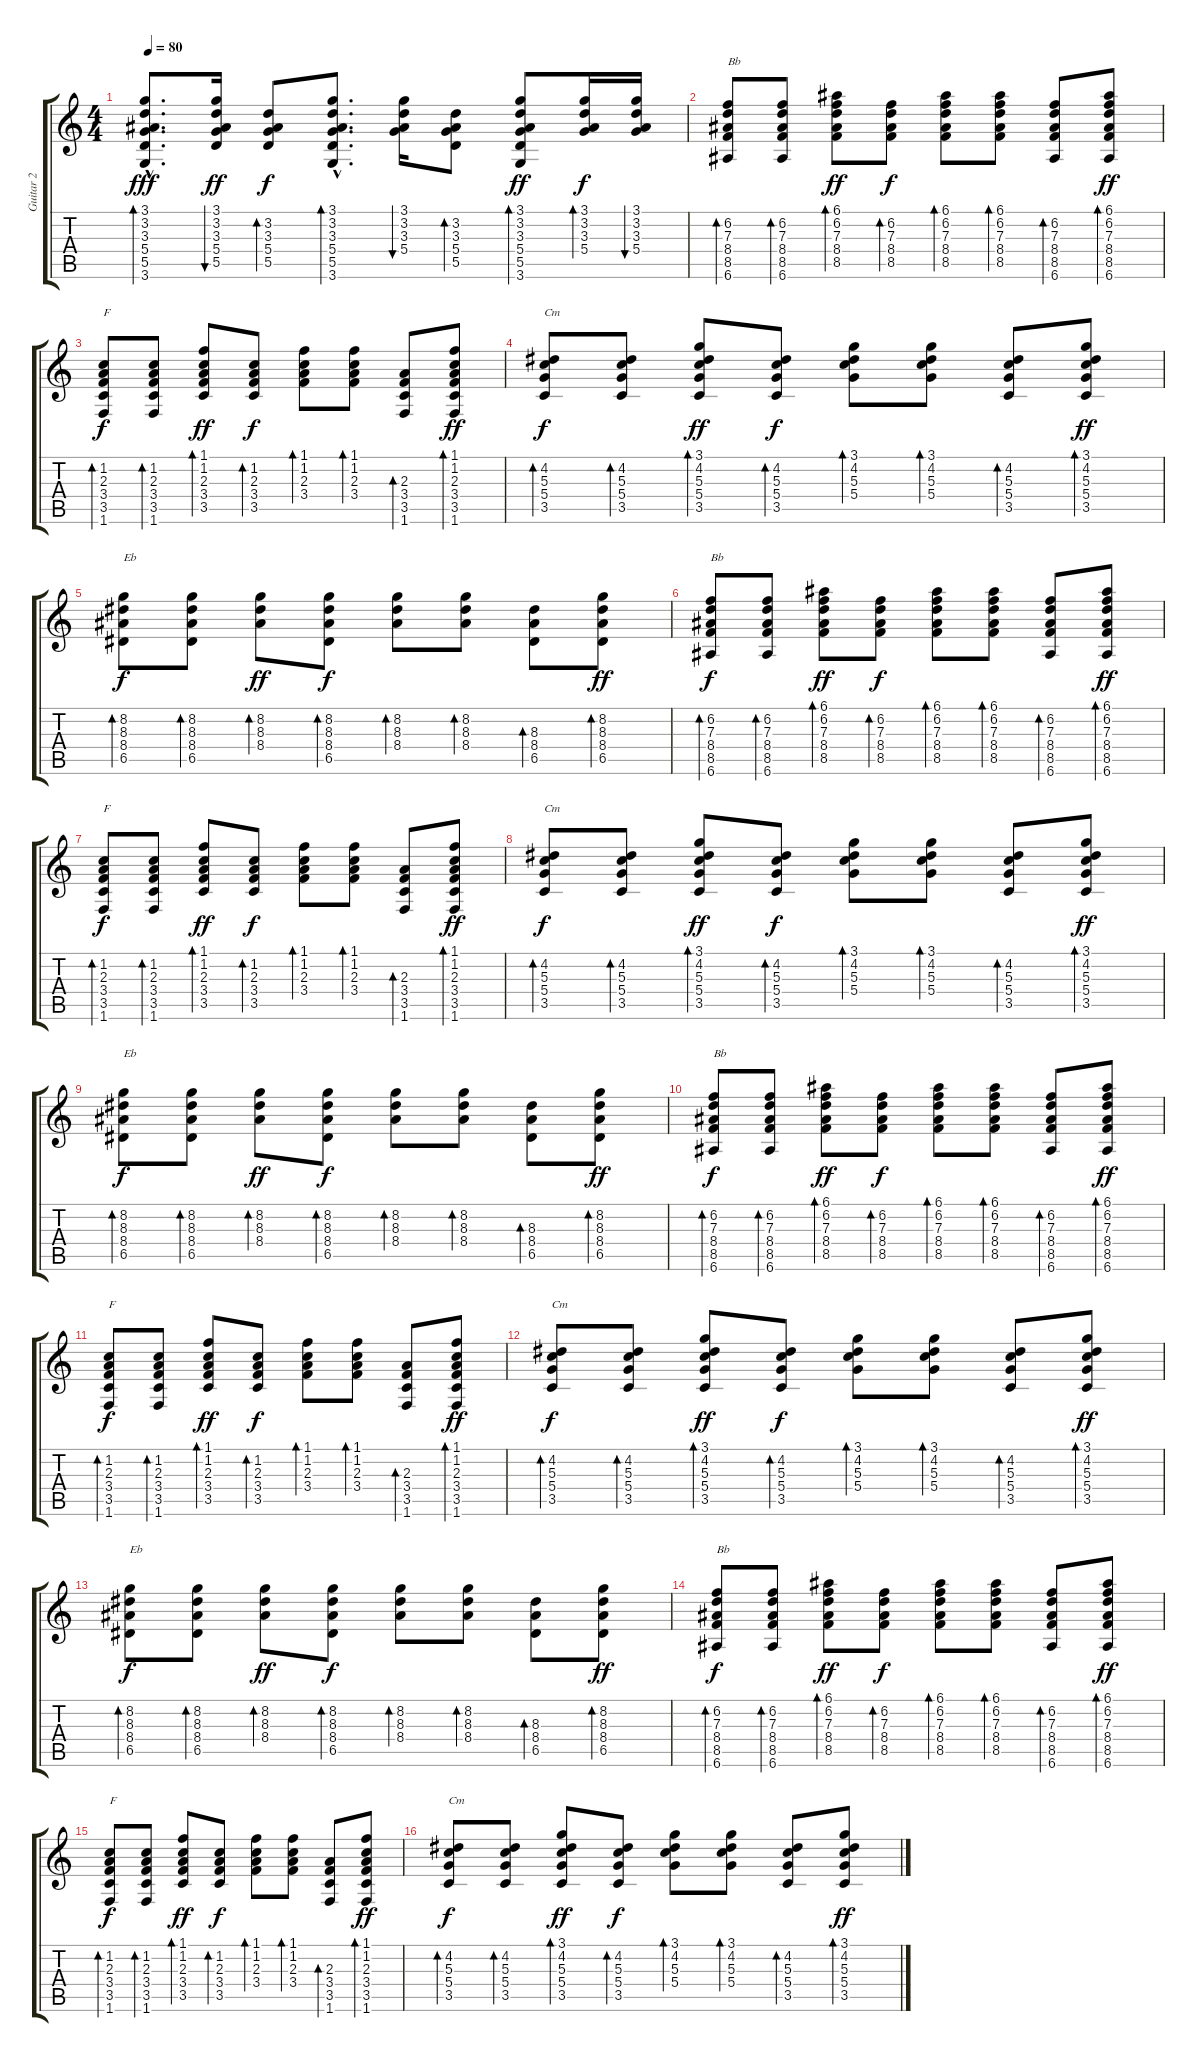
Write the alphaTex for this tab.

\track ("Guitar 2" "Guitar 2") {instrument acousticguitarsteel}
\staff {score tabs}
\tuning (E4 B3 G3 D3 A2 E2) {hide}
\ts (4 4)
\tempo 80
\clef g2
\ks c
(3.1{hac} 3.2{hac} 3.3{hac} 5.4{hac} 5.5{hac} 3.6{hac}).8{d bd 60 dy fff} (3.1 3.2 3.3 5.4 5.5).16{bu 60 dy ff} (3.2 3.3 5.4 5.5).8{bd 60 dy f} (3.1{hac} 3.2{hac} 3.3{hac} 5.4{hac} 5.5{hac} 3.6{hac}).8{d bd 60} (3.1 3.2 3.3 5.4).16{bu 60} (3.2 3.3 5.4 5.5).8{bd 60} (3.1 3.2 3.3 5.4 5.5 3.6).8{bd 60 dy ff} (3.1 3.2 3.3 5.4).16{bd 60 dy f} (3.1 3.2 3.3 5.4).16{bu 60} |
(6.2 7.3 8.4 8.5 6.6).8{bd 60 txt "Bb"} (6.2 7.3 8.4 8.5 6.6).8{bd 60} (6.1 6.2 7.3 8.4 8.5).8{bd 60 dy ff} (6.2 7.3 8.4 8.5).8{bd 60 dy f} (6.1 6.2 7.3 8.4 8.5).8{bd 60} (6.1 6.2 7.3 8.4 8.5).8{bd 60} (6.2 7.3 8.4 8.5 6.6).8{bd 60} (6.1 6.2 7.3 8.4 8.5 6.6).8{bd 60 dy ff} |
(1.2 2.3 3.4 3.5 1.6).8{bd 60 txt "F" dy f} (1.2 2.3 3.4 3.5 1.6).8{bd 60} (1.1 1.2 2.3 3.4 3.5).8{bd 60 dy ff} (1.2 2.3 3.4 3.5).8{bd 60 dy f} (1.1 1.2 2.3 3.4).8{bd 60} (1.1 1.2 2.3 3.4).8{bd 60} (2.3 3.4 3.5 1.6).8{bd 60} (1.1 1.2 2.3 3.4 3.5 1.6).8{bd 60 dy ff} |
(4.2 5.3 5.4 3.5).8{bd 60 txt "Cm" dy f} (4.2 5.3 5.4 3.5).8{bd 60} (3.1 4.2 5.3 5.4 3.5).8{bd 60 dy ff} (4.2 5.3 5.4 3.5).8{bd 60 dy f} (3.1 4.2 5.3 5.4).8{bd 60} (3.1 4.2 5.3 5.4).8{bd 60} (4.2 5.3 5.4 3.5).8{bd 60} (3.1 4.2 5.3 5.4 3.5).8{bd 60 dy ff} |
(8.2 8.3 8.4 6.5).8{bd 60 txt "Eb" dy f} (8.2 8.3 8.4 6.5).8{bd 60} (8.2 8.3 8.4).8{bd 60 dy ff} (8.2 8.3 8.4 6.5).8{bd 60 dy f} (8.2 8.3 8.4).8{bd 60} (8.2 8.3 8.4).8{bd 60} (8.3 8.4 6.5).8{bd 60} (8.2 8.3 8.4 6.5).8{bd 60 dy ff} |
(6.2 7.3 8.4 8.5 6.6).8{bd 60 txt "Bb" dy f} (6.2 7.3 8.4 8.5 6.6).8{bd 60} (6.1 6.2 7.3 8.4 8.5).8{bd 60 dy ff} (6.2 7.3 8.4 8.5).8{bd 60 dy f} (6.1 6.2 7.3 8.4 8.5).8{bd 60} (6.1 6.2 7.3 8.4 8.5).8{bd 60} (6.2 7.3 8.4 8.5 6.6).8{bd 60} (6.1 6.2 7.3 8.4 8.5 6.6).8{bd 60 dy ff} |
(1.2 2.3 3.4 3.5 1.6).8{bd 60 txt "F" dy f} (1.2 2.3 3.4 3.5 1.6).8{bd 60} (1.1 1.2 2.3 3.4 3.5).8{bd 60 dy ff} (1.2 2.3 3.4 3.5).8{bd 60 dy f} (1.1 1.2 2.3 3.4).8{bd 60} (1.1 1.2 2.3 3.4).8{bd 60} (2.3 3.4 3.5 1.6).8{bd 60} (1.1 1.2 2.3 3.4 3.5 1.6).8{bd 60 dy ff} |
(4.2 5.3 5.4 3.5).8{bd 60 txt "Cm" dy f} (4.2 5.3 5.4 3.5).8{bd 60} (3.1 4.2 5.3 5.4 3.5).8{bd 60 dy ff} (4.2 5.3 5.4 3.5).8{bd 60 dy f} (3.1 4.2 5.3 5.4).8{bd 60} (3.1 4.2 5.3 5.4).8{bd 60} (4.2 5.3 5.4 3.5).8{bd 60} (3.1 4.2 5.3 5.4 3.5).8{bd 60 dy ff} |
(8.2 8.3 8.4 6.5).8{bd 60 txt "Eb" dy f} (8.2 8.3 8.4 6.5).8{bd 60} (8.2 8.3 8.4).8{bd 60 dy ff} (8.2 8.3 8.4 6.5).8{bd 60 dy f} (8.2 8.3 8.4).8{bd 60} (8.2 8.3 8.4).8{bd 60} (8.3 8.4 6.5).8{bd 60} (8.2 8.3 8.4 6.5).8{bd 60 dy ff} |
(6.2 7.3 8.4 8.5 6.6).8{bd 60 txt "Bb" dy f} (6.2 7.3 8.4 8.5 6.6).8{bd 60} (6.1 6.2 7.3 8.4 8.5).8{bd 60 dy ff} (6.2 7.3 8.4 8.5).8{bd 60 dy f} (6.1 6.2 7.3 8.4 8.5).8{bd 60} (6.1 6.2 7.3 8.4 8.5).8{bd 60} (6.2 7.3 8.4 8.5 6.6).8{bd 60} (6.1 6.2 7.3 8.4 8.5 6.6).8{bd 60 dy ff} |
(1.2 2.3 3.4 3.5 1.6).8{bd 60 txt "F" dy f} (1.2 2.3 3.4 3.5 1.6).8{bd 60} (1.1 1.2 2.3 3.4 3.5).8{bd 60 dy ff} (1.2 2.3 3.4 3.5).8{bd 60 dy f} (1.1 1.2 2.3 3.4).8{bd 60} (1.1 1.2 2.3 3.4).8{bd 60} (2.3 3.4 3.5 1.6).8{bd 60} (1.1 1.2 2.3 3.4 3.5 1.6).8{bd 60 dy ff} |
(4.2 5.3 5.4 3.5).8{bd 60 txt "Cm" dy f} (4.2 5.3 5.4 3.5).8{bd 60} (3.1 4.2 5.3 5.4 3.5).8{bd 60 dy ff} (4.2 5.3 5.4 3.5).8{bd 60 dy f} (3.1 4.2 5.3 5.4).8{bd 60} (3.1 4.2 5.3 5.4).8{bd 60} (4.2 5.3 5.4 3.5).8{bd 60} (3.1 4.2 5.3 5.4 3.5).8{bd 60 dy ff} |
(8.2 8.3 8.4 6.5).8{bd 60 txt "Eb" dy f} (8.2 8.3 8.4 6.5).8{bd 60} (8.2 8.3 8.4).8{bd 60 dy ff} (8.2 8.3 8.4 6.5).8{bd 60 dy f} (8.2 8.3 8.4).8{bd 60} (8.2 8.3 8.4).8{bd 60} (8.3 8.4 6.5).8{bd 60} (8.2 8.3 8.4 6.5).8{bd 60 dy ff} |
(6.2 7.3 8.4 8.5 6.6).8{bd 60 txt "Bb" dy f} (6.2 7.3 8.4 8.5 6.6).8{bd 60} (6.1 6.2 7.3 8.4 8.5).8{bd 60 dy ff} (6.2 7.3 8.4 8.5).8{bd 60 dy f} (6.1 6.2 7.3 8.4 8.5).8{bd 60} (6.1 6.2 7.3 8.4 8.5).8{bd 60} (6.2 7.3 8.4 8.5 6.6).8{bd 60} (6.1 6.2 7.3 8.4 8.5 6.6).8{bd 60 dy ff} |
(1.2 2.3 3.4 3.5 1.6).8{bd 60 txt "F" dy f} (1.2 2.3 3.4 3.5 1.6).8{bd 60} (1.1 1.2 2.3 3.4 3.5).8{bd 60 dy ff} (1.2 2.3 3.4 3.5).8{bd 60 dy f} (1.1 1.2 2.3 3.4).8{bd 60} (1.1 1.2 2.3 3.4).8{bd 60} (2.3 3.4 3.5 1.6).8{bd 60} (1.1 1.2 2.3 3.4 3.5 1.6).8{bd 60 dy ff} |
(4.2 5.3 5.4 3.5).8{bd 60 txt "Cm" dy f} (4.2 5.3 5.4 3.5).8{bd 60} (3.1 4.2 5.3 5.4 3.5).8{bd 60 dy ff} (4.2 5.3 5.4 3.5).8{bd 60 dy f} (3.1 4.2 5.3 5.4).8{bd 60} (3.1 4.2 5.3 5.4).8{bd 60} (4.2 5.3 5.4 3.5).8{bd 60} (3.1 4.2 5.3 5.4 3.5).8{bd 60 dy ff}
